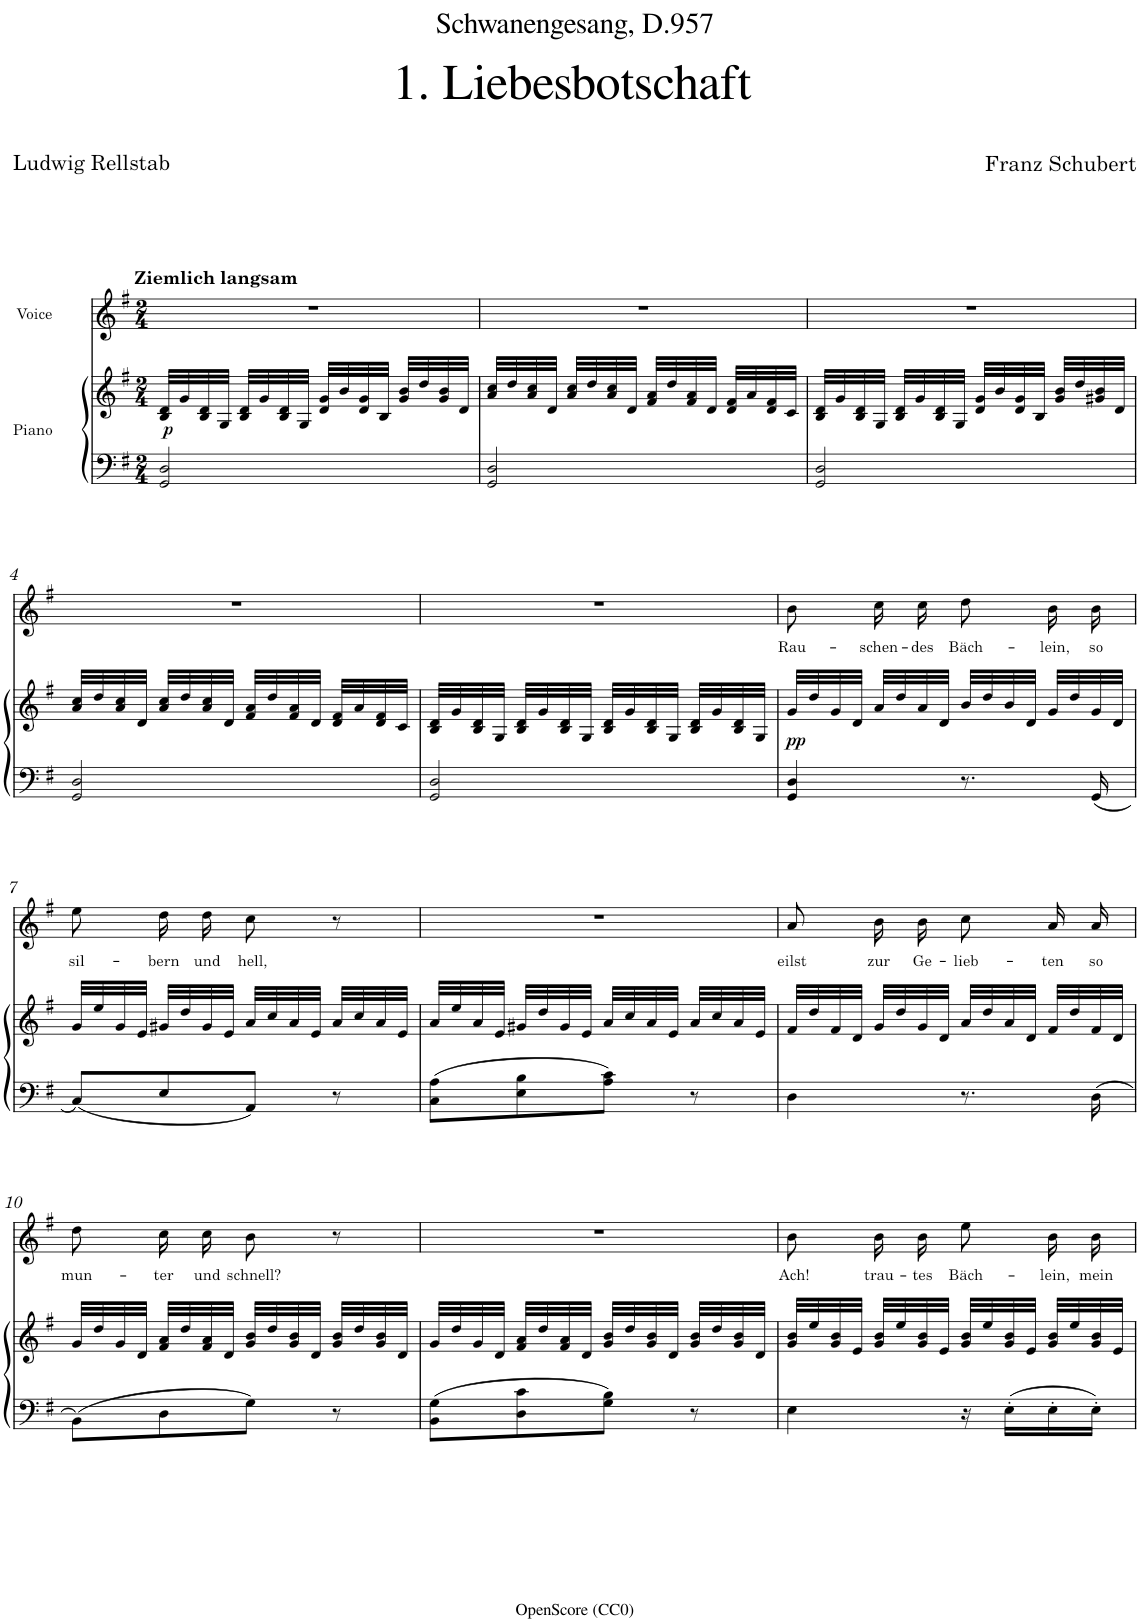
**kern	**kern	**dynam	**kern	**text
*part2	*part2	*part2	*part1	*part1
*staff3	*staff2	*staff2/3	*staff1	*staff1
*I"Piano	*	*	*I"Voice	*
*I'Pno	*	*	*	*
*clefF4	*clefG2	*	*clefG2	*
*k[f#]	*k[f#]	*	*k[f#]	*
*M2/4	*M2/4	*	*M2/4	*
=1	=1	=1	=1	=1
!	!	!	!LO:TX:a:B:t=Ziemlich langsam	!
!	!	!LO:DY:b	!	!
2GG/ 2D/	32B/ 32d/LLL	p	2r	.
.	32g/	.	.	.
.	32B/ 32d/	.	.	.
.	32G/JJJ	.	.	.
.	32B/ 32d/LLL	.	.	.
.	32g/	.	.	.
.	32B/ 32d/	.	.	.
.	32G/JJJ	.	.	.
.	32d/ 32g/LLL	.	.	.
.	32b/	.	.	.
.	32d/ 32g/	.	.	.
.	32B/JJJ	.	.	.
.	32g/ 32b/LLL	.	.	.
.	32dd/	.	.	.
.	32g/ 32b/	.	.	.
.	32d/JJJ	.	.	.
=2	=2	=2	=2	=2
2GG/ 2D/	32a/ 32cc/LLL	.	2r	.
.	32dd/	.	.	.
.	32a/ 32cc/	.	.	.
.	32d/JJJ	.	.	.
.	32a/ 32cc/LLL	.	.	.
.	32dd/	.	.	.
.	32a/ 32cc/	.	.	.
.	32d/JJJ	.	.	.
.	32f#/ 32a/LLL	.	.	.
.	32dd/	.	.	.
.	32f#/ 32a/	.	.	.
.	32d/JJJ	.	.	.
.	32d/ 32f#/LLL	.	.	.
.	32a/	.	.	.
.	32d/ 32f#/	.	.	.
.	32c/JJJ	.	.	.
=3	=3	=3	=3	=3
2GG/ 2D/	32B/ 32d/LLL	.	2r	.
.	32g/	.	.	.
.	32B/ 32d/	.	.	.
.	32G/JJJ	.	.	.
.	32B/ 32d/LLL	.	.	.
.	32g/	.	.	.
.	32B/ 32d/	.	.	.
.	32G/JJJ	.	.	.
.	32d/ 32g/LLL	.	.	.
.	32b/	.	.	.
.	32d/ 32g/	.	.	.
.	32B/JJJ	.	.	.
.	32g/ 32b/LLL	.	.	.
.	32dd/	.	.	.
.	32g#X/ 32b/	.	.	.
.	32d/JJJ	.	.	.
!!LO:LB:g=z
=4	=4	=4	=4	=4
2GG/ 2D/	32a/ 32cc/LLL	.	2r	.
.	32dd/	.	.	.
.	32a/ 32cc/	.	.	.
.	32d/JJJ	.	.	.
.	32a/ 32cc/LLL	.	.	.
.	32dd/	.	.	.
.	32a/ 32cc/	.	.	.
.	32d/JJJ	.	.	.
.	32f#/ 32a/LLL	.	.	.
.	32dd/	.	.	.
.	32f#/ 32a/	.	.	.
.	32d/JJJ	.	.	.
.	32d/ 32f#/LLL	.	.	.
.	32a/	.	.	.
.	32d/ 32f#/	.	.	.
.	32c/JJJ	.	.	.
=5	=5	=5	=5	=5
2GG/ 2D/	32B/ 32d/LLL	.	2r	.
.	32g/	.	.	.
.	32B/ 32d/	.	.	.
.	32G/JJJ	.	.	.
.	32B/ 32d/LLL	.	.	.
.	32g/	.	.	.
.	32B/ 32d/	.	.	.
.	32G/JJJ	.	.	.
.	32B/ 32d/LLL	.	.	.
.	32g/	.	.	.
.	32B/ 32d/	.	.	.
.	32G/JJJ	.	.	.
.	32B/ 32d/LLL	.	.	.
.	32g/	.	.	.
.	32B/ 32d/	.	.	.
.	32G/JJJ	.	.	.
=6	=6	=6	=6	=6
!	!	!LO:DY:b	!	!LO:LY:b
4GG/ 4D/	32g/LLL	pp	8b\L	Rau-
.	32dd/	.	.	.
.	32g/	.	.	.
.	32d/JJJ	.	.	.
!	!	!	!	!LO:LY:b
.	32a/LLL	.	16cc\L	-schen-
.	32dd/	.	.	.
!	!	!	!	!LO:LY:b
.	32a/	.	16cc\JJ	-des
.	32d/JJJ	.	.	.
!	!	!	!	!LO:LY:b
8.r	32b/LLL	.	8dd\L	Bäch-
.	32dd/	.	.	.
.	32b/	.	.	.
.	32d/JJJ	.	.	.
!	!	!	!	!LO:LY:b
.	32g/LLL	.	16b\L	-lein,
.	32dd/	.	.	.
!	!	!	!	!LO:LY:b
16GG/	32g/	.	16b\JJ	so
.	32d/JJJ	.	.	.
!!LO:LB:g=z
=7	=7	=7	=7	=7
!	!	!	!	!LO:LY:b
8C/L	32g/LLL	.	8ee\L	sil-
.	32ee/	.	.	.
.	32g/	.	.	.
.	32e/JJJ	.	.	.
!	!	!	!	!LO:LY:b
8E/	32g#X/LLL	.	16dd\L	-bern
.	32dd/	.	.	.
!	!	!	!	!LO:LY:b
.	32g#/	.	16dd\JJ	und
.	32e/JJJ	.	.	.
!	!	!	!	!LO:LY:b
8AA/J	32a/LLL	.	8cc\	hell,
.	32cc/	.	.	.
.	32a/	.	.	.
.	32e/JJJ	.	.	.
8r	32a/LLL	.	8r	.
.	32cc/	.	.	.
.	32a/	.	.	.
.	32e/JJJ	.	.	.
=8	=8	=8	=8	=8
8C\ 8A\L	32a/LLL	.	2r	.
.	32ee/	.	.	.
.	32a/	.	.	.
.	32e/JJJ	.	.	.
8E\ 8B\	32g#X/LLL	.	.	.
.	32dd/	.	.	.
.	32g#/	.	.	.
.	32e/JJJ	.	.	.
8A\ 8c\J	32a/LLL	.	.	.
.	32cc/	.	.	.
.	32a/	.	.	.
.	32e/JJJ	.	.	.
8r	32a/LLL	.	.	.
.	32cc/	.	.	.
.	32a/	.	.	.
.	32e/JJJ	.	.	.
=9	=9	=9	=9	=9
!	!	!	!	!LO:LY:b
4D\	32f#/LLL	.	8a/L	eilst
.	32dd/	.	.	.
.	32f#/	.	.	.
.	32d/JJJ	.	.	.
!	!	!	!	!LO:LY:b
.	32g/LLL	.	16b/L	zur
.	32dd/	.	.	.
!	!	!	!	!LO:LY:b
.	32g/	.	16b/JJ	Ge-
.	32d/JJJ	.	.	.
!	!	!	!	!LO:LY:b
8.r	32a/LLL	.	8cc\L	-lieb-
.	32dd/	.	.	.
.	32a/	.	.	.
.	32d/JJJ	.	.	.
!	!	!	!	!LO:LY:b
.	32f#/LLL	.	16a\L	-ten
.	32dd/	.	.	.
!	!	!	!	!LO:LY:b
16D\	32f#/	.	16a\JJ	so
.	32d/JJJ	.	.	.
!!LO:LB:g=z
=10	=10	=10	=10	=10
!	!	!	!	!LO:LY:b
8BB\L	32g/LLL	.	8dd\L	mun-
.	32dd/	.	.	.
.	32g/	.	.	.
.	32d/JJJ	.	.	.
!	!	!	!	!LO:LY:b
8D\	32f#/ 32a/LLL	.	16cc\L	-ter
.	32dd/	.	.	.
!	!	!	!	!LO:LY:b
.	32f#/ 32a/	.	16cc\JJ	und
.	32d/JJJ	.	.	.
!	!	!	!	!LO:LY:b
8G\J	32g/ 32b/LLL	.	8b\	schnell?
.	32dd/	.	.	.
.	32g/ 32b/	.	.	.
.	32d/JJJ	.	.	.
8r	32g/ 32b/LLL	.	8r	.
.	32dd/	.	.	.
.	32g/ 32b/	.	.	.
.	32d/JJJ	.	.	.
=11	=11	=11	=11	=11
8BB\ 8G\L	32g/LLL	.	2r	.
.	32dd/	.	.	.
.	32g/	.	.	.
.	32d/JJJ	.	.	.
8D\ 8c\	32f#/ 32a/LLL	.	.	.
.	32dd/	.	.	.
.	32f#/ 32a/	.	.	.
.	32d/JJJ	.	.	.
8G\ 8B\J	32g/ 32b/LLL	.	.	.
.	32dd/	.	.	.
.	32g/ 32b/	.	.	.
.	32d/JJJ	.	.	.
8r	32g/ 32b/LLL	.	.	.
.	32dd/	.	.	.
.	32g/ 32b/	.	.	.
.	32d/JJJ	.	.	.
=12	=12	=12	=12	=12
!	!	!	!	!LO:LY:b
4E\	32g/ 32b/LLL	.	8b\L	Ach!
.	32ee/	.	.	.
.	32g/ 32b/	.	.	.
.	32e/JJJ	.	.	.
!	!	!	!	!LO:LY:b
.	32g/ 32b/LLL	.	16b\L	trau-
.	32ee/	.	.	.
!	!	!	!	!LO:LY:b
.	32g/ 32b/	.	16b\JJ	-tes
.	32e/JJJ	.	.	.
!	!	!	!	!LO:LY:b
16r	32g/ 32b/LLL	.	8ee\L	Bäch-
.	32ee/	.	.	.
16E'\LL	32g/ 32b/	.	.	.
.	32e/JJJ	.	.	.
!	!	!	!	!LO:LY:b
16E'\	32g/ 32b/LLL	.	16b\L	-lein,
.	32ee/	.	.	.
!	!	!	!	!LO:LY:b
16E'\JJ	32g/ 32b/	.	16b\JJ	mein
.	32e/JJJ	.	.	.
=	=	=	=	=
*-	*-	*-	*-	*-
